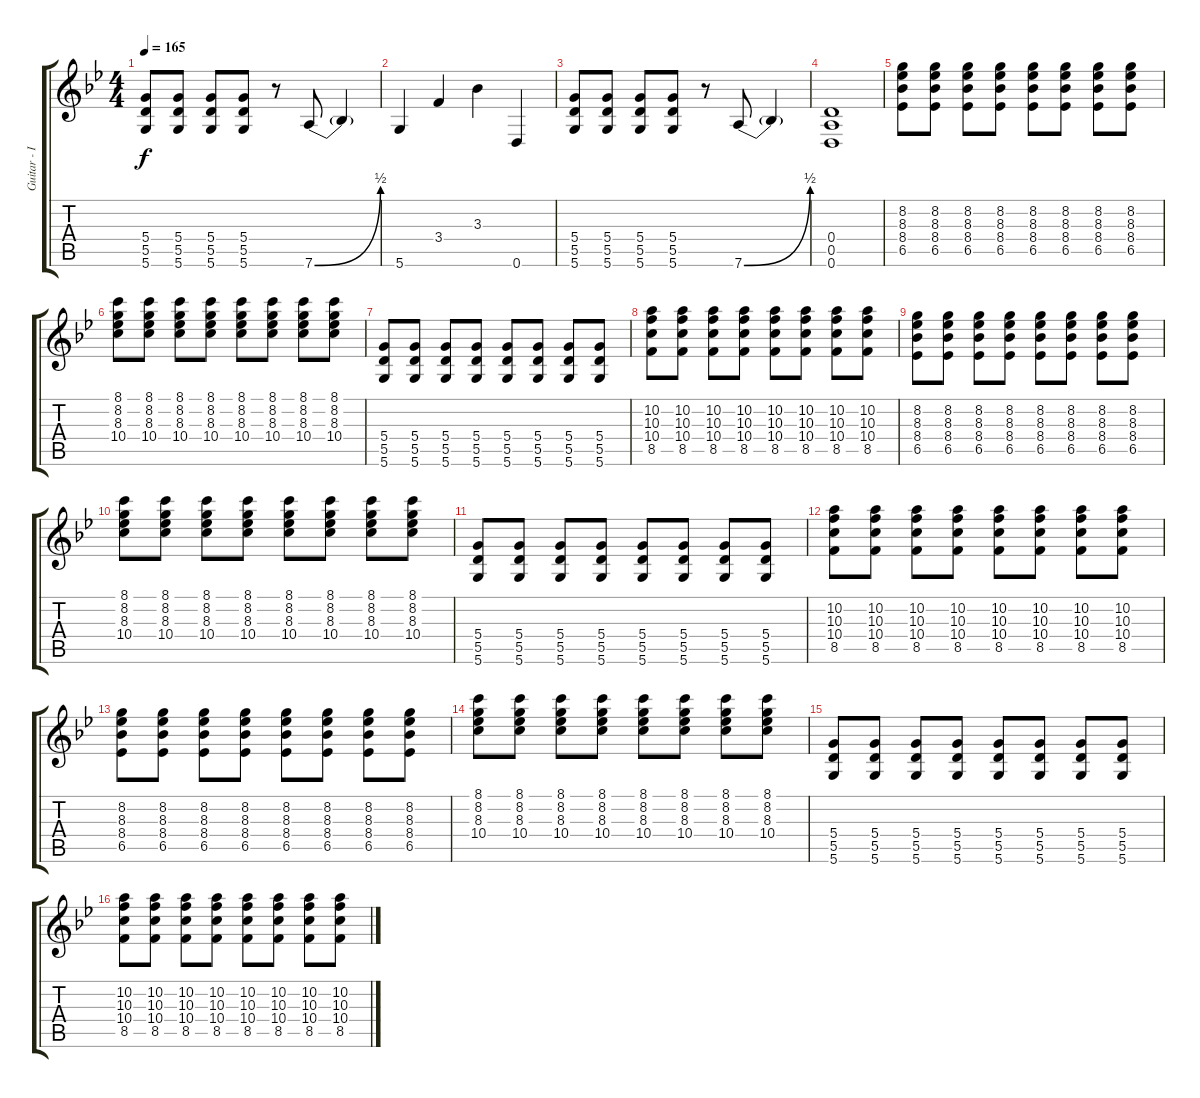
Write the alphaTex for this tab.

\track ("Guitar - Ian" "Guitar - I") {instrument overdrivenguitar}
\staff {score tabs}
\tuning (E4 B3 G3 D3 A2 D2) {hide}
\ts (4 4)
\tempo 165
\clef g2
\ks gminor
(5.4 5.5 5.6).8{dy f} (5.4 5.5 5.6).8 (5.4 5.5 5.6).8 (5.4 5.5 5.6).8 r.8 7.6{be (bend 0 0 60 2)}.8 7.6{t}.4 |
5.6.4 3.4.4 3.3.4 0.6.4 |
(5.4 5.5 5.6).8 (5.4 5.5 5.6).8 (5.4 5.5 5.6).8 (5.4 5.5 5.6).8 r.8 7.6{be (bend 0 0 60 2)}.8 7.6{t}.4 |
(0.4 0.5 0.6).1 |
(8.2 8.3 8.4 6.5).8 (8.2 8.3 8.4 6.5).8 (8.2 8.3 8.4 6.5).8 (8.2 8.3 8.4 6.5).8 (8.2 8.3 8.4 6.5).8 (8.2 8.3 8.4 6.5).8 (8.2 8.3 8.4 6.5).8 (8.2 8.3 8.4 6.5).8 |
(8.1 8.2 8.3 10.4).8 (8.1 8.2 8.3 10.4).8 (8.1 8.2 8.3 10.4).8 (8.1 8.2 8.3 10.4).8 (8.1 8.2 8.3 10.4).8 (8.1 8.2 8.3 10.4).8 (8.1 8.2 8.3 10.4).8 (8.1 8.2 8.3 10.4).8 |
(5.4 5.5 5.6).8 (5.4 5.5 5.6).8 (5.4 5.5 5.6).8 (5.4 5.5 5.6).8 (5.4 5.5 5.6).8 (5.4 5.5 5.6).8 (5.4 5.5 5.6).8 (5.4 5.5 5.6).8 |
(10.2 10.3 10.4 8.5).8 (10.2 10.3 10.4 8.5).8 (10.2 10.3 10.4 8.5).8 (10.2 10.3 10.4 8.5).8 (10.2 10.3 10.4 8.5).8 (10.2 10.3 10.4 8.5).8 (10.2 10.3 10.4 8.5).8 (10.2 10.3 10.4 8.5).8 |
(8.2 8.3 8.4 6.5).8 (8.2 8.3 8.4 6.5).8 (8.2 8.3 8.4 6.5).8 (8.2 8.3 8.4 6.5).8 (8.2 8.3 8.4 6.5).8 (8.2 8.3 8.4 6.5).8 (8.2 8.3 8.4 6.5).8 (8.2 8.3 8.4 6.5).8 |
(8.1 8.2 8.3 10.4).8 (8.1 8.2 8.3 10.4).8 (8.1 8.2 8.3 10.4).8 (8.1 8.2 8.3 10.4).8 (8.1 8.2 8.3 10.4).8 (8.1 8.2 8.3 10.4).8 (8.1 8.2 8.3 10.4).8 (8.1 8.2 8.3 10.4).8 |
(5.4 5.5 5.6).8 (5.4 5.5 5.6).8 (5.4 5.5 5.6).8 (5.4 5.5 5.6).8 (5.4 5.5 5.6).8 (5.4 5.5 5.6).8 (5.4 5.5 5.6).8 (5.4 5.5 5.6).8 |
(10.2 10.3 10.4 8.5).8 (10.2 10.3 10.4 8.5).8 (10.2 10.3 10.4 8.5).8 (10.2 10.3 10.4 8.5).8 (10.2 10.3 10.4 8.5).8 (10.2 10.3 10.4 8.5).8 (10.2 10.3 10.4 8.5).8 (10.2 10.3 10.4 8.5).8 |
(8.2 8.3 8.4 6.5).8 (8.2 8.3 8.4 6.5).8 (8.2 8.3 8.4 6.5).8 (8.2 8.3 8.4 6.5).8 (8.2 8.3 8.4 6.5).8 (8.2 8.3 8.4 6.5).8 (8.2 8.3 8.4 6.5).8 (8.2 8.3 8.4 6.5).8 |
(8.1 8.2 8.3 10.4).8 (8.1 8.2 8.3 10.4).8 (8.1 8.2 8.3 10.4).8 (8.1 8.2 8.3 10.4).8 (8.1 8.2 8.3 10.4).8 (8.1 8.2 8.3 10.4).8 (8.1 8.2 8.3 10.4).8 (8.1 8.2 8.3 10.4).8 |
(5.4 5.5 5.6).8 (5.4 5.5 5.6).8 (5.4 5.5 5.6).8 (5.4 5.5 5.6).8 (5.4 5.5 5.6).8 (5.4 5.5 5.6).8 (5.4 5.5 5.6).8 (5.4 5.5 5.6).8 |
(10.2 10.3 10.4 8.5).8 (10.2 10.3 10.4 8.5).8 (10.2 10.3 10.4 8.5).8 (10.2 10.3 10.4 8.5).8 (10.2 10.3 10.4 8.5).8 (10.2 10.3 10.4 8.5).8 (10.2 10.3 10.4 8.5).8 (10.2 10.3 10.4 8.5).8
